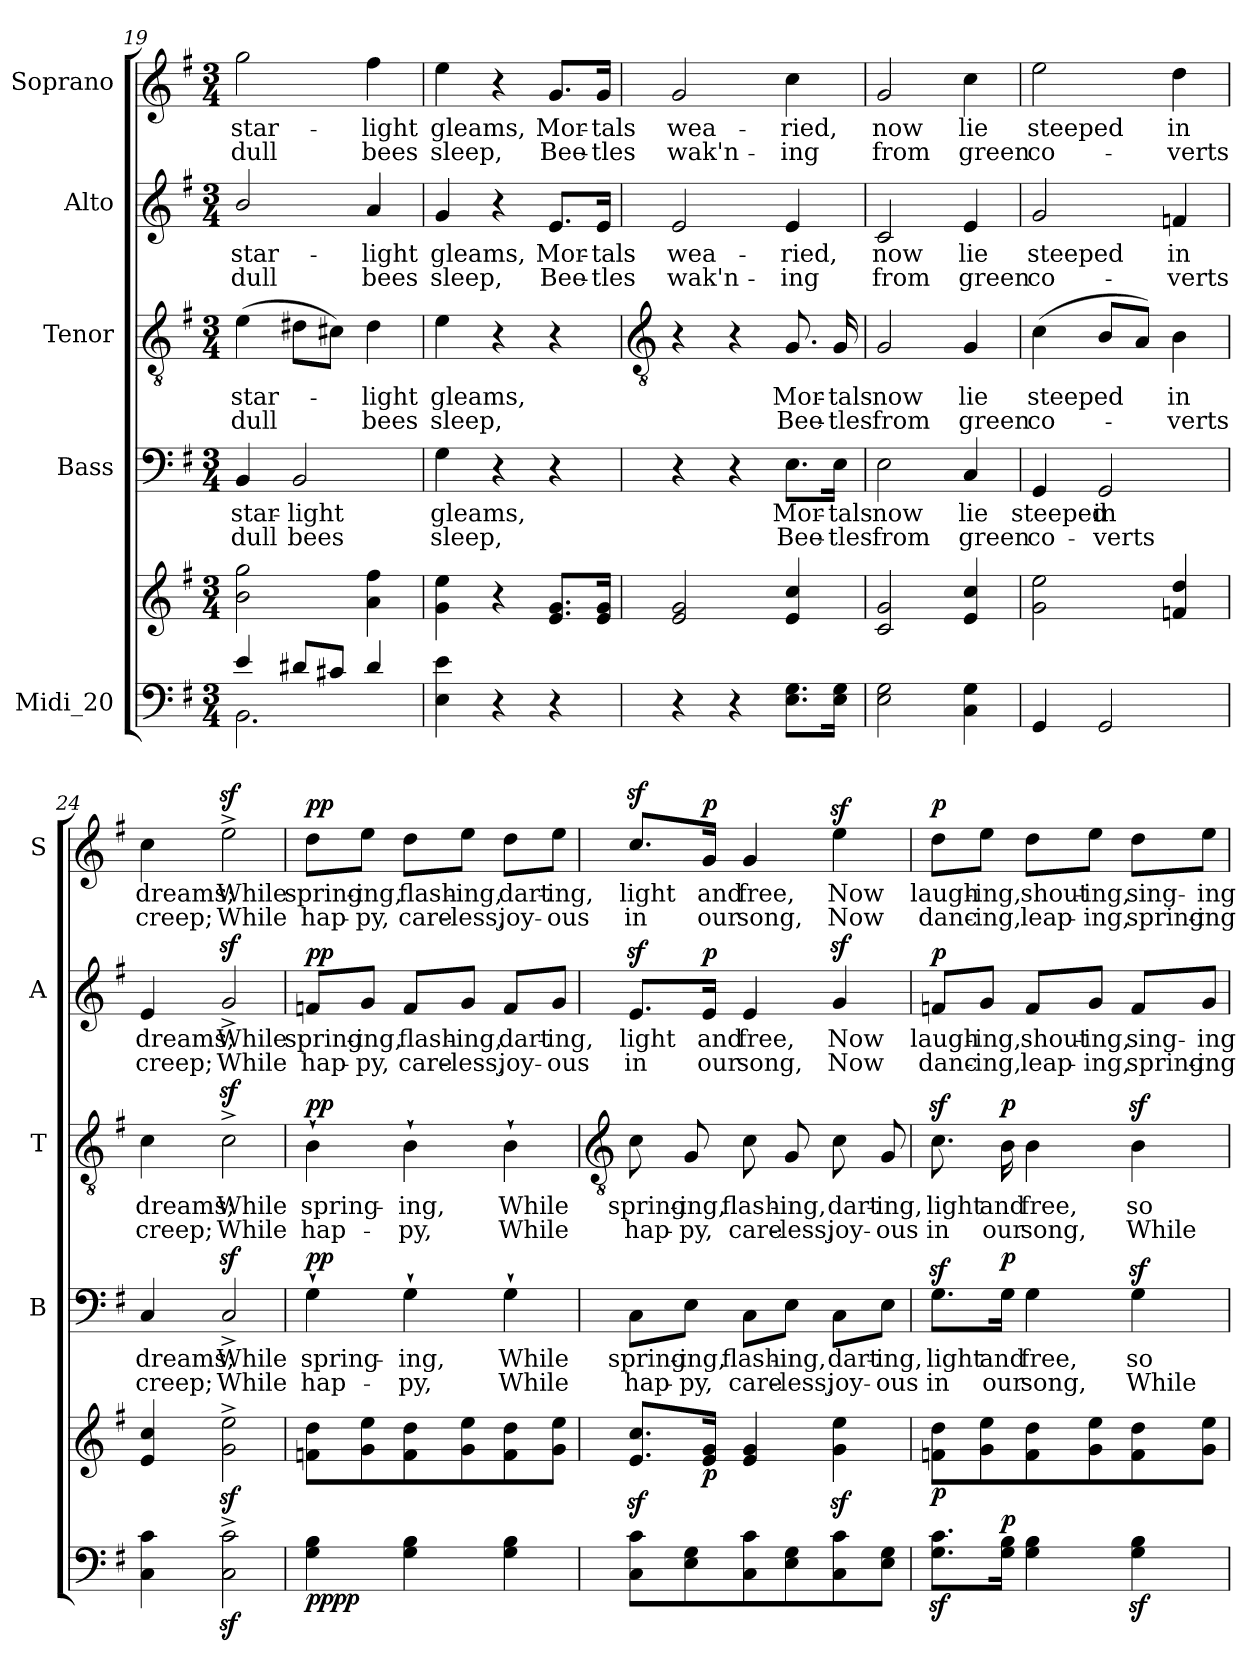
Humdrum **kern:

**kern	**kern	**dynam	**kern	**text	**text	**dynam	**kern	**text	**text	**dynam	**kern	**text	**text	**dynam	**kern	**text	**text	**dynam
*part5	*part5	*part5	*part4	*part4	*part4	*part4	*part3	*part3	*part3	*part3	*part2	*part2	*part2	*part2	*part1	*part1	*part1	*part1
*staff6	*staff5	*staff5/6	*staff4	*staff4	*staff4	*staff4	*staff3	*staff3	*staff3	*staff3	*staff2	*staff2	*staff2	*staff2	*staff1	*staff1	*staff1	*staff1
*I"Midi_20	*	*	*I"Bass	*	*	*	*I"Tenor	*	*	*	*I"Alto	*	*	*	*I"Soprano	*	*	*
*	*	*	*I'B	*	*	*	*I'T	*	*	*	*I'A	*	*	*	*I'S	*	*	*
*clefF4	*clefG2	*	*clefF4	*	*	*	*clefGv2	*	*	*	*clefG2	*	*	*	*clefG2	*	*	*
*k[f#]	*k[f#]	*	*k[f#]	*	*	*	*k[f#]	*	*	*	*k[f#]	*	*	*	*k[f#]	*	*	*
*G:	*G:	*	*G:	*	*	*	*G:	*	*	*	*G:	*	*	*	*G:	*	*	*
*M3/4	*M3/4	*	*M3/4	*	*	*	*M3/4	*	*	*	*M3/4	*	*	*	*M3/4	*	*	*
=19	=19	=19	=19	=19	=19	=19	=19	=19	=19	=19	=19	=19	=19	=19	=19	=19	=19	=19
*^	*	*	*	*	*	*	*	*	*	*	*	*	*	*	*	*	*	*
!	!	!	!	!	!LO:LY:b	!LO:LY:b	!	!	!LO:LY:b	!LO:LY:b	!	!	!LO:LY:b	!LO:LY:b	!	!	!LO:LY:b	!LO:LY:b	!
4e/	2.BB\	2b 2gg	.	4BB	star-	-dull	.	(>4e	star-	dull	.	2b/	star-	-dull	.	2gg	star-	-dull	.
!	!	!	!	!	!LO:LY:b	!LO:LY:b	!	!	!	!	!	!	!	!	!	!	!	!	!
8d#X/L	.	.	.	2BB	light	bees	.	8d#XL	.	.	.	.	.	.	.	.	.	.	.
8c#X/J	.	.	.	.	.	.	.	8c#XJ)	.	.	.	.	.	.	.	.	.	.	.
!	!	!	!	!	!	!	!	!	!LO:LY:b	!LO:LY:b	!	!	!LO:LY:b	!LO:LY:b	!	!	!LO:LY:b	!LO:LY:b	!
4d#/	.	4a 4ff#	.	.	.	.	.	4d#	light	bees	.	4a	light	bees	.	4ff#	light	bees	.
*v	*v	*	*	*	*	*	*	*	*	*	*	*	*	*	*	*	*	*	*
=20	=20	=20	=20	=20	=20	=20	=20	=20	=20	=20	=20	=20	=20	=20	=20	=20	=20	=20
!	!	!	!	!LO:LY:b	!LO:LY:b	!	!	!LO:LY:b	!LO:LY:b	!	!	!LO:LY:b	!LO:LY:b	!	!	!LO:LY:b	!LO:LY:b	!
4E 4e	4g 4ee	.	4G	gleams,	sleep,	.	4e	gleams,	sleep,	.	4g	gleams,	sleep,	.	4ee	gleams,	sleep,	.
4r	4r	.	4r	.	.	.	4r	.	.	.	4r	.	.	.	4r	.	.	.
!	!	!	!	!	!	!	!	!	!	!	!	!LO:LY:b	!LO:LY:b	!	!	!LO:LY:b	!LO:LY:b	!
4r	8.e 8.gL	.	4r	.	.	.	4r	.	.	.	8.e/L	Mor-	-Bee-	.	8.g/L	Mor-	-Bee-	.
!	!	!	!	!	!	!	!	!	!	!	!	!LO:LY:b	!LO:LY:b	!	!	!LO:LY:b	!LO:LY:b	!
.	16e 16gJ	.	.	.	.	.	.	.	.	.	16e/Jk	-tals	tles	.	16g/Jk	-tals	tles	.
!!LO:LB:g=z
=21	=21	=21	=21	=21	=21	=21	=21	=21	=21	=21	=21	=21	=21	=21	=21	=21	=21	=21
*	*	*	*	*	*	*	*clefGv2	*	*	*	*	*	*	*	*	*	*	*
!	!	!	!	!	!	!	!	!	!	!	!	!LO:LY:b	!LO:LY:b	!	!	!LO:LY:b	!LO:LY:b	!
4r	2e 2g	.	4r	.	.	.	4r	.	.	.	2e	wea-	-wak'n-	.	2g	wea-	-wak'n-	.
4r	.	.	4r	.	.	.	4r	.	.	.	.	.	.	.	.	.	.	.
!	!	!	!	!LO:LY:b	!LO:LY:b	!	!	!LO:LY:b	!LO:LY:b	!	!	!LO:LY:b	!LO:LY:b	!	!	!LO:LY:b	!LO:LY:b	!
8.E 8.GL	4e 4cc	.	8.E\L	Mor-	-Bee-	.	8.G	Mor-	-Bee-	.	4e	-ried,	ing	.	4cc	-ried,	ing	.
!	!	!	!	!LO:LY:b	!LO:LY:b	!	!	!LO:LY:b	!LO:LY:b	!	!	!	!	!	!	!	!	!
16E 16GJ	.	.	16E\Jk	-tals	tles	.	16G	-tals	tles	.	.	.	.	.	.	.	.	.
=22	=22	=22	=22	=22	=22	=22	=22	=22	=22	=22	=22	=22	=22	=22	=22	=22	=22	=22
!	!	!	!	!LO:LY:b	!LO:LY:b	!	!	!LO:LY:b	!LO:LY:b	!	!	!LO:LY:b	!LO:LY:b	!	!	!LO:LY:b	!LO:LY:b	!
2E 2G	2c 2g	.	2E	now	from	.	2G	now	from	.	2c	now	from	.	2g	now	from	.
!	!	!	!	!LO:LY:b	!LO:LY:b	!	!	!LO:LY:b	!LO:LY:b	!	!	!LO:LY:b	!LO:LY:b	!	!	!LO:LY:b	!LO:LY:b	!
4C 4G	4e 4cc	.	4C	lie	green	.	4G	lie	green	.	4e	lie	green	.	4cc	lie	green	.
=23	=23	=23	=23	=23	=23	=23	=23	=23	=23	=23	=23	=23	=23	=23	=23	=23	=23	=23
!	!	!	!	!LO:LY:b	!LO:LY:b	!	!	!LO:LY:b	!LO:LY:b	!	!	!LO:LY:b	!LO:LY:b	!	!	!LO:LY:b	!LO:LY:b	!
4GG	2g 2ee	.	4GG	steeped	co-	.	(<4c	steeped	co-	.	2g	steeped	co-	.	2ee	steeped	co-	.
!	!	!	!	!LO:LY:b	!LO:LY:b	!	!	!	!	!	!	!	!	!	!	!	!	!
2GG	.	.	2GG	-in	verts	.	8BL	.	.	.	.	.	.	.	.	.	.	.
.	.	.	.	.	.	.	8AJ)	.	.	.	.	.	.	.	.	.	.	.
!	!	!	!	!	!	!	!	!LO:LY:b	!LO:LY:b	!	!	!LO:LY:b	!LO:LY:b	!	!	!LO:LY:b	!LO:LY:b	!
.	4fn 4dd	.	.	.	.	.	4B	in	verts	.	4fn	-in	verts	.	4dd	-in	verts	.
=24	=24	=24	=24	=24	=24	=24	=24	=24	=24	=24	=24	=24	=24	=24	=24	=24	=24	=24
!	!	!	!	!LO:LY:b	!LO:LY:b	!	!	!LO:LY:b	!LO:LY:b	!	!	!LO:LY:b	!LO:LY:b	!	!	!LO:LY:b	!LO:LY:b	!
4C 4c	4e 4cc	.	4C	dreams;	creep;	.	4c	dreams;	creep;	.	4e	dreams;	creep;	.	4cc	dreams;	creep;	.
!	!	!	!	!LO:LY:b	!LO:LY:b	!	!	!LO:LY:b	!LO:LY:b	!	!	!LO:LY:b	!LO:LY:b	!	!	!LO:LY:b	!LO:LY:b	!
2Cz<^ 2cz<^	2gz<^ 2eez<^	.	2Cz<^	While	While	.	2cz<^	While	While	.	2gz<^	While	While	.	2eez<^	While	While	.
=25	=25	=25	=25	=25	=25	=25	=25	=25	=25	=25	=25	=25	=25	=25	=25	=25	=25	=25
!	!	!LO:DY:b=2	!	!LO:LY:b	!LO:LY:b	!	!	!LO:LY:b	!LO:LY:b	!	!	!LO:LY:b	!LO:LY:b	!	!	!LO:LY:b	!LO:LY:b	!
!	!	!LO:DY:n=1:b	!	!	!	!LO:DY:b	!	!	!	!LO:DY:b	!	!	!	!LO:DY:b	!	!	!	!LO:DY:b
4G 4B	8fn 8ddL	pp pp	4G`	spring-	-hap-	pp	4B`	spring-	-hap-	pp	8fn/L	spring-	-hap-	pp	8dd\L	spring-	-hap-	pp
!	!	!	!	!	!	!	!	!	!	!	!	!LO:LY:b	!LO:LY:b	!	!	!LO:LY:b	!LO:LY:b	!
.	8g 8ee	.	.	.	.	.	.	.	.	.	8g/J	-ing,	py,	.	8ee\J	-ing,	py,	.
!	!	!	!	!LO:LY:b	!LO:LY:b	!	!	!LO:LY:b	!LO:LY:b	!	!	!LO:LY:b	!LO:LY:b	!	!	!LO:LY:b	!LO:LY:b	!
4G 4B	8f 8dd	.	4G`	-ing,	py,	.	4B`	-ing,	py,	.	8f/L	flash-	-care-	.	8dd\L	flash-	-care-	.
!	!	!	!	!	!	!	!	!	!	!	!	!LO:LY:b	!LO:LY:b	!	!	!LO:LY:b	!LO:LY:b	!
.	8g 8ee	.	.	.	.	.	.	.	.	.	8g/J	-ing,	less,	.	8ee\J	-ing,	less,	.
!	!	!	!	!LO:LY:b	!LO:LY:b	!	!	!LO:LY:b	!LO:LY:b	!	!	!LO:LY:b	!LO:LY:b	!	!	!LO:LY:b	!LO:LY:b	!
4G 4B	8f 8dd	.	4G`	While	While	.	4B`	While	While	.	8f/L	dart-	-joy-	.	8dd\L	dart-	-joy-	.
!	!	!	!	!	!	!	!	!	!	!	!	!LO:LY:b	!LO:LY:b	!	!	!LO:LY:b	!LO:LY:b	!
.	8g 8eeJ	.	.	.	.	.	.	.	.	.	8g/J	-ing,	ous	.	8ee\J	-ing,	ous	.
!!LO:LB:g=z
=26	=26	=26	=26	=26	=26	=26	=26	=26	=26	=26	=26	=26	=26	=26	=26	=26	=26	=26
*	*	*	*	*	*	*	*clefGv2	*	*	*	*	*	*	*	*	*	*	*
!	!	!	!	!LO:LY:b	!LO:LY:b	!	!	!LO:LY:b	!LO:LY:b	!	!	!LO:LY:b	!LO:LY:b	!	!	!LO:LY:b	!LO:LY:b	!
8C 8cL	8.ez< 8.ccz<L	.	8C\L	spring-	-hap-	.	8c	spring-	-hap-	.	8.ez</L	light	in	.	8.ccz</L	light	in	.
!	!	!	!	!LO:LY:b	!LO:LY:b	!	!	!LO:LY:b	!LO:LY:b	!	!	!	!	!	!	!	!	!
8E 8G	.	.	8E\J	-ing,	py,	.	8G	-ing,	py,	.	.	.	.	.	.	.	.	.
!	!	!LO:DY:b	!	!	!	!	!	!	!	!	!	!LO:LY:b	!LO:LY:b	!LO:DY:b	!	!LO:LY:b	!LO:LY:b	!LO:DY:b
.	16e 16gJ	p	.	.	.	.	.	.	.	.	16e/Jk	and	our	p	16g/Jk	and	our	p
!	!	!	!	!LO:LY:b	!LO:LY:b	!	!	!LO:LY:b	!LO:LY:b	!	!	!LO:LY:b	!LO:LY:b	!	!	!LO:LY:b	!LO:LY:b	!
8C 8c	4e 4g	.	8C\L	flash-	-care-	.	8c	flash-	-care-	.	4e	free,	song,	.	4g	free,	song,	.
!	!	!	!	!LO:LY:b	!LO:LY:b	!	!	!LO:LY:b	!LO:LY:b	!	!	!	!	!	!	!	!	!
8E 8G	.	.	8E\J	-ing,	less,	.	8G	-ing,	less,	.	.	.	.	.	.	.	.	.
!	!	!	!	!LO:LY:b	!LO:LY:b	!	!	!LO:LY:b	!LO:LY:b	!	!	!LO:LY:b	!LO:LY:b	!	!	!LO:LY:b	!LO:LY:b	!
8C 8c	4gz< 4eez<	.	8C\L	dart-	-joy-	.	8c	dart-	-joy-	.	4gz<	Now	Now	.	4eez<	Now	Now	.
!	!	!	!	!LO:LY:b	!LO:LY:b	!	!	!LO:LY:b	!LO:LY:b	!	!	!	!	!	!	!	!	!
8E 8GJ	.	.	8E\J	-ing,	ous	.	8G	-ing,	ous	.	.	.	.	.	.	.	.	.
=27	=27	=27	=27	=27	=27	=27	=27	=27	=27	=27	=27	=27	=27	=27	=27	=27	=27	=27
!	!	!LO:DY:b	!	!LO:LY:b	!LO:LY:b	!	!	!LO:LY:b	!LO:LY:b	!	!	!LO:LY:b	!LO:LY:b	!LO:DY:b	!	!LO:LY:b	!LO:LY:b	!LO:DY:b
8.Gz> 8.cz>L	8fn 8ddL	p	8.Gz<\L	light	in	.	8.cz<	light	in	.	8fn/L	laugh-	-danc-	p	8dd\L	laugh-	-danc-	p
!	!	!	!	!	!	!	!	!	!	!	!	!LO:LY:b	!LO:LY:b	!	!	!LO:LY:b	!LO:LY:b	!
.	8g 8ee	.	.	.	.	.	.	.	.	.	8g/J	-ing,	ing,	.	8ee\J	-ing,	ing,	.
!	!	!LO:DY:a=2	!	!LO:LY:b	!LO:LY:b	!LO:DY:b	!	!LO:LY:b	!LO:LY:b	!LO:DY:b	!	!	!	!	!	!	!	!
16G 16BJ	.	p	16G\Jk	and	our	p	16B	and	our	p	.	.	.	.	.	.	.	.
!	!	!	!	!LO:LY:b	!LO:LY:b	!	!	!LO:LY:b	!LO:LY:b	!	!	!LO:LY:b	!LO:LY:b	!	!	!LO:LY:b	!LO:LY:b	!
4G 4B	8f 8dd	.	4G	free,	song,	.	4B	free,	song,	.	8f/L	shout-	-leap-	.	8dd\L	shout-	-leap-	.
!	!	!	!	!	!	!	!	!	!	!	!	!LO:LY:b	!LO:LY:b	!	!	!LO:LY:b	!LO:LY:b	!
.	8g 8ee	.	.	.	.	.	.	.	.	.	8g/J	-ing,	ing,	.	8ee\J	-ing,	ing,	.
!	!	!	!	!LO:LY:b	!LO:LY:b	!	!	!LO:LY:b	!LO:LY:b	!	!	!LO:LY:b	!LO:LY:b	!	!	!LO:LY:b	!LO:LY:b	!
4Gz> 4Bz>	8f 8dd	.	4Gz<	so	While	.	4Bz<	so	While	.	8f/L	sing-	-spring-	.	8dd\L	sing-	-spring-	.
!	!	!	!	!	!	!	!	!	!	!	!	!LO:LY:b	!LO:LY:b	!	!	!LO:LY:b	!LO:LY:b	!
.	8g 8eeJ	.	.	.	.	.	.	.	.	.	8g/J	-ing	ing	.	8ee\J	-ing	ing	.
=	=	=	=	=	=	=	=	=	=	=	=	=	=	=	=	=	=	=
*-	*-	*-	*-	*-	*-	*-	*-	*-	*-	*-	*-	*-	*-	*-	*-	*-	*-	*-
